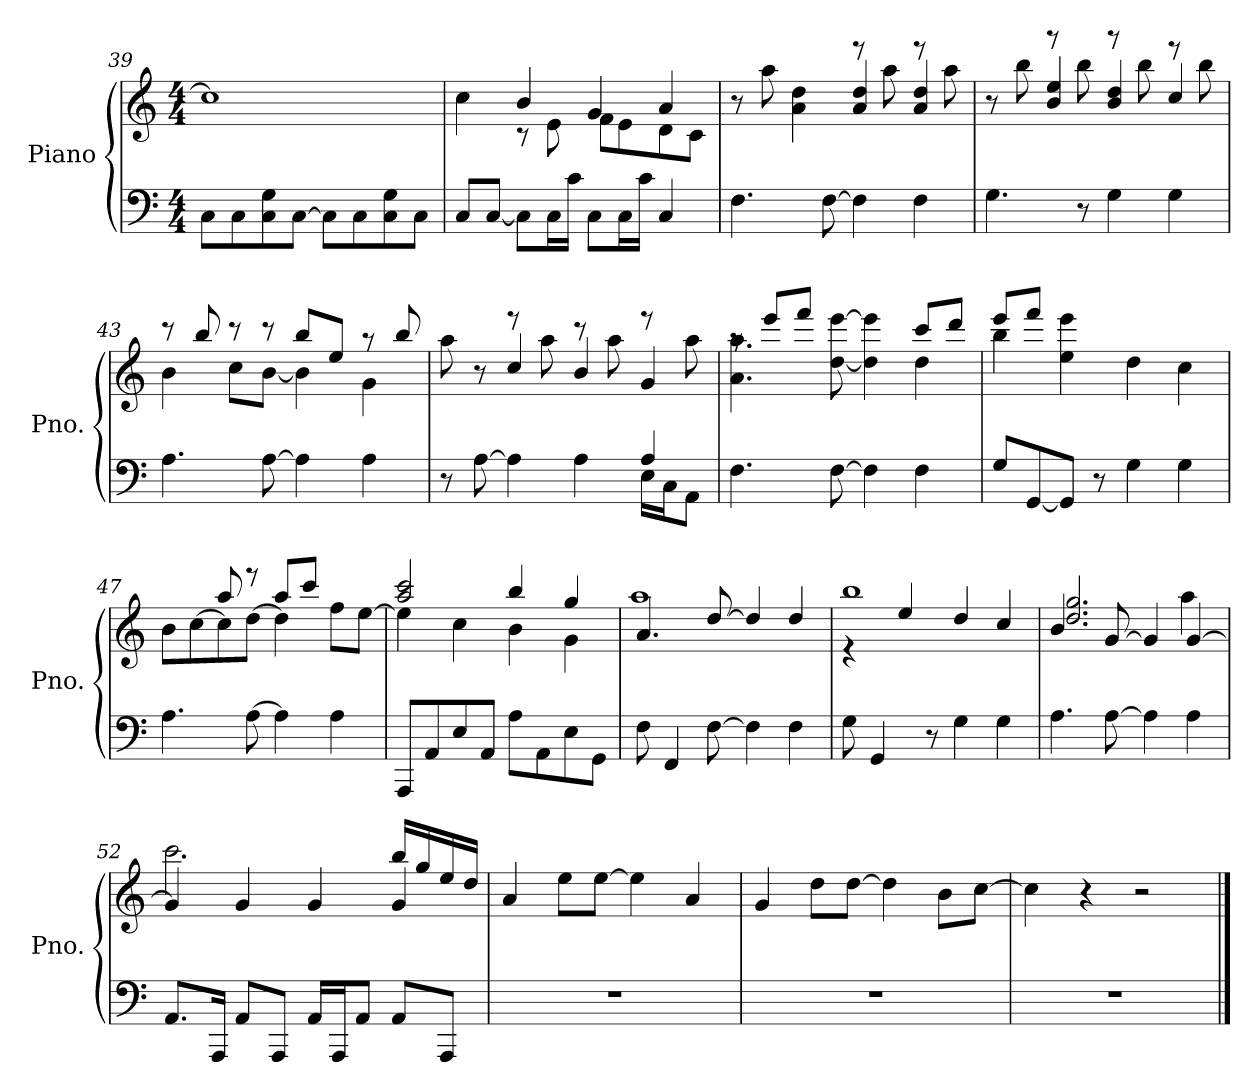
**kern	**kern
*part1	*part1
*staff2	*staff1
*I"Piano	*
*I'Pno.	*
*clefF4	*clefG2
*k[]	*k[]
*M4/4	*M4/4
=39	=39
8C\L	1cc]
8C\	.
8C\ 8G\	.
[8C\J	.
8C\L]	.
8C\	.
8C\ 8G\	.
8C\J	.
=40	=40
*	*^
8C/L	4cc\	4ryy
[8C/J	.	.
8C\L]	4b/	8r
16C\L	.	8e\
16c\JJ	.	.
8C\L	4g/	8f\L
16C\L	.	8e\
16c\JJ	.	.
4C/	4a/	8d\
.	.	8c\J
!!LO:LB:g=z	!!
=41	=41	=41
4.F\	8r	2ryy
.	8aa\	.
.	4a\ 4dd\	.
[8F\	.	.
4F\]	4a/ 4dd/	8reee
.	.	8aa\
4F\	4a/ 4dd/	8reee
.	.	8aa\
=42	=42	=42
4.G\	8r	4ryy
.	8bb\	.
.	4b/ 4ee/	8rggg
8r	.	8bb\
4G\	4b/ 4dd/	8rggg
.	.	8bb\
4G\	4cc/	8reee
.	.	8bb\
=43	=43	=43
4.A\	8r	4b\
.	8bb/	.
.	8r	8cc\L
[8A\	8r	[8b\J
4A\]	8bb/L	4b\]
.	8ee/J	.
4A\	8r	4g\
.	8bb/	.
=44	=44	=44
*^	*	*
8r	2.ryy	8aa\	4ryy
[8A\	.	8r	.
4A\]	.	4cc/	8reee
.	.	.	8aa\
4A\	.	4b/	8rccc
.	.	.	8aa\
4A/	16E\LL	4g/	8reee
.	16C\J	.	.
.	8AA\J	.	8aa\
*v	*v	*	*
!!LO:LB:g=z
=45	=45	=45
*	*	*^
4.F\	4.a\ 4.aa\	2.ryy	8raa
.	.	.	8eee/L
.	.	.	8fff/J
[8F\	[8dd\ [8eee\	.	2ryy
4F\]	4dd\] 4eee\]	.	.
4F\	8ccc/L	4dd\	.
.	8ddd/J	.	8ryy
*	*	*v	*v
=46	=46	=46
8G/L	4bb\	8eee/L
[8GG/	.	8fff/J
8GG/J]	4ee\ 4eee\	2.ryy
8r	.	.
4G\	4dd\	.
4G\	4cc\	.
=47	=47	=47
4.A\	8b\L	4ryy
.	[8cc\	.
.	8cc\]	8aa/
[8A\	[8dd\J	8reee
4A\]	4dd\]	8aa/L
.	.	8ccc/J
4A\	8ff\L	4ryy
.	[8ee\J	.
=48	=48	=48
8AAA/L	2aa/ 2ccc/	4ee\]
8AA/	.	.
8E/	.	4cc\
8AA/J	.	.
8A\L	4bb/	4b\
8AA\	.	.
8E\	4gg/	4g\
8GG\J	.	.
=49	=49	=49
8F\	4.a/	1aa
4FF/	.	.
[8F\	[8dd/	.
4F\]	4dd/]	.
4F\	4dd/	.
!!LO:LB:g=z	!!
=50	=50	=50
8G\	4re	1bb
4GG/	.	.
.	4ee/	.
8r	.	.
4G\	4dd/	.
4G\	4cc/	.
=51	=51	=51
4.A\	4.b/	2.dd/ 2.gg/
[8A\	[8g/	.
4A\]	4g/]	.
4A\	[4g/	4aa\
=52	=52	=52
*	*	*^
8.AA/L	4g/]	2.ccc\	2.ryy
16AAA/Jk	.	.	.
8AA/L	4g/	.	.
8AAA/J	.	.	.
16AA/LL	4g/	.	.
16AAA/J	.	.	.
8AA/J	.	.	.
8AA/L	4g/	4ryy	16bb/LL
.	.	.	16gg/
8AAA/J	.	.	16ee/
.	.	.	16dd/JJ
*	*v	*v	*v
=53	=53
1r	4a/
.	8ee\L
.	[8ee\J
.	4ee\]
.	4a/
=54	=54
1r	4g/
.	8dd\L
.	[8dd\J
.	4dd\]
.	8b\L
.	[8cc\J
=55	=55
1r	4cc\]
.	4r
.	2r
==	==
*-	*-
